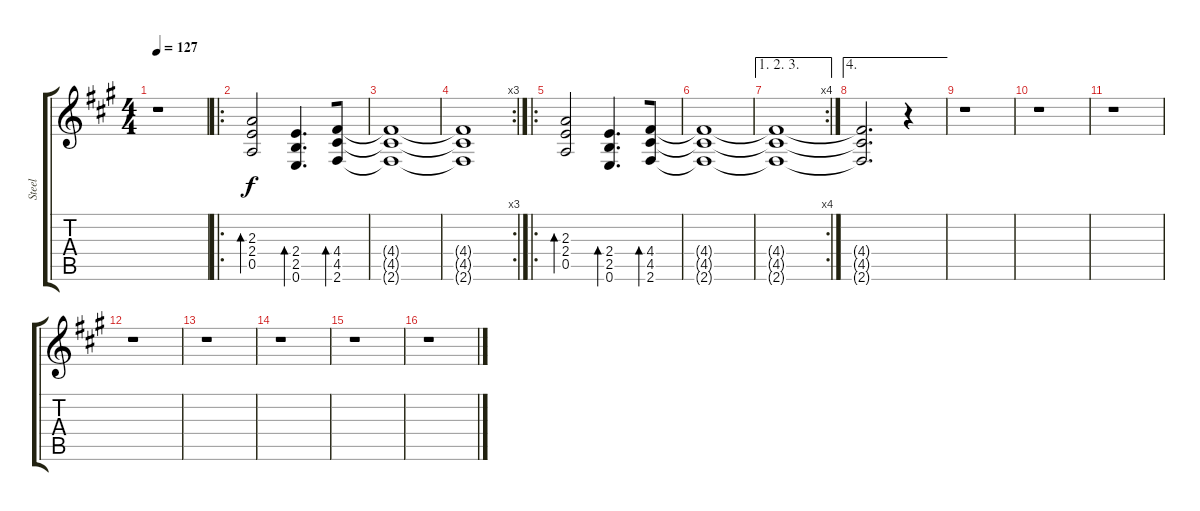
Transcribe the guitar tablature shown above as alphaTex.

\track ("Steel" "Steel") {instrument acousticguitarsteel}
\staff {score tabs}
\tuning (E4 B3 G3 D3 A2 E2) {hide}
\ts (4 4)
\tempo 127
\clef g2
\ks a
r.1{dy f instrument acousticguitarsteel} |
\ro
(2.3 2.4 0.5).2{bd 30} (2.4 2.5 0.6).4{d bd 30 beam merge} (4.4 4.5 2.6).8{bd 30} |
(4.4{t} 4.5{t} 2.6{t}).1 |
\rc 3
(4.4{t} 4.5{t} 2.6{t}).1 |
\ro
(2.3 2.4 0.5).2{bd 30 beam merge} (2.4 2.5 0.6).4{d bd 30 beam merge} (4.4 4.5 2.6).8{bd 30} |
(4.4{t} 4.5{t} 2.6{t}).1 |
\ae (1 2 3)
\rc 4
(4.4{t} 4.5{t} 2.6{t}).1 |
\ae 4
(4.4{t} 4.5{t} 2.6{t}).2{d} r.4 |
r.1 |
r.1 |
r.1 |
r.1 |
r.1 |
r.1 |
r.1 |
r.1
